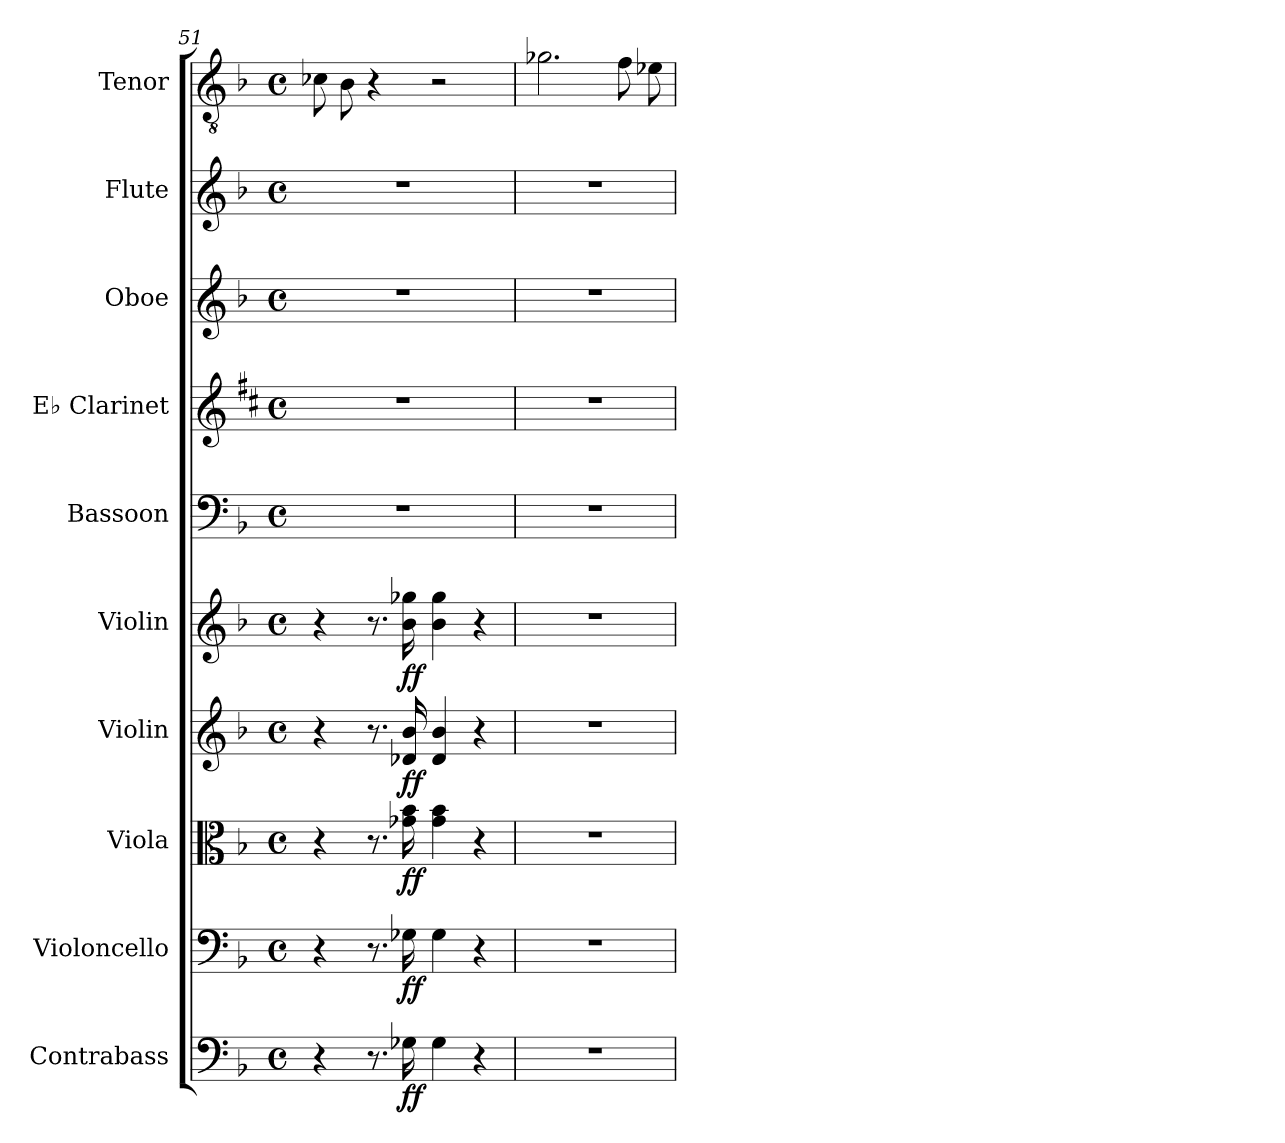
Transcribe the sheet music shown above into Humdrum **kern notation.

**kern	**dynam	**kern	**dynam	**kern	**dynam	**kern	**dynam	**kern	**dynam	**kern	**kern	**kern	**kern	**kern
*part10	*part10	*part9	*part9	*part8	*part8	*part7	*part7	*part6	*part6	*part5	*part4	*part3	*part2	*part1
*staff10	*staff10	*staff9	*staff9	*staff8	*staff8	*staff7	*staff7	*staff6	*staff6	*staff5	*staff4	*staff3	*staff2	*staff1
*I"Contrabass	*	*I"Violoncello	*	*I"Viola	*	*I"Violin	*	*I"Violin	*	*I"Bassoon	*I"E♭ Clarinet	*I"Oboe	*I"Flute	*I"Tenor
*I'Cb.	*	*I'Vc.	*	*I'Vla.	*	*I'Vln.	*	*I'Vln.	*	*I'Bsn.	*I'E♭ Cl.	*I'Ob.	*I'Fl.	*I'T.
*clefF4	*	*clefF4	*	*clefC3	*	*clefG2	*	*clefG2	*	*clefF4	*clefG2	*clefG2	*clefG2	*clefGv2
*ITrd7c12	*	*	*	*	*	*	*	*	*	*	*ITrd1c2	*	*	*
*k[b-]	*	*k[b-]	*	*k[b-]	*	*k[b-]	*	*k[b-]	*	*k[b-]	*k[]	*k[b-]	*k[b-]	*k[b-]
*M4/4	*	*M4/4	*	*M4/4	*	*M4/4	*	*M4/4	*	*M4/4	*M4/4	*M4/4	*M4/4	*M4/4
*met(c)	*	*met(c)	*	*met(c)	*	*met(c)	*	*met(c)	*	*met(c)	*met(c)	*met(c)	*met(c)	*met(c)
=51	=51	=51	=51	=51	=51	=51	=51	=51	=51	=51	=51	=51	=51	=51
4r	.	4r	.	4r	.	4r	.	4r	.	1r	1r	1r	1r	8c-X\
.	.	.	.	.	.	.	.	.	.	.	.	.	.	8B-\
8.r	.	8.r	.	8.r	.	8.r	.	8.r	.	.	.	.	.	4r
!	!LO:DY:b	!	!LO:DY:b	!	!LO:DY:b	!	!LO:DY:b	!	!LO:DY:b	!	!	!	!	!
16GG-X\	ff	16G-X\	ff	16g-X\ 16b-\	ff	16d-X/ 16b-/	ff	16b-\ 16gg-X\	ff	.	.	.	.	.
4GG-\	.	4G-\	.	4g-\ 4b-\	.	4d-/ 4b-/	.	4b-\ 4gg-\	.	.	.	.	.	2r
4r	.	4r	.	4r	.	4r	.	4r	.	.	.	.	.	.
=52	=52	=52	=52	=52	=52	=52	=52	=52	=52	=52	=52	=52	=52	=52
*	*	*	*	*	*	*	*	*	*	*	*	*	*	*MM66
1r	.	1r	.	1r	.	1r	.	1r	.	1r	1r	1r	1r	2.g-X\
.	.	.	.	.	.	.	.	.	.	.	.	.	.	8f\
.	.	.	.	.	.	.	.	.	.	.	.	.	.	8e-X\
=	=	=	=	=	=	=	=	=	=	=	=	=	=	=
*-	*-	*-	*-	*-	*-	*-	*-	*-	*-	*-	*-	*-	*-	*-
